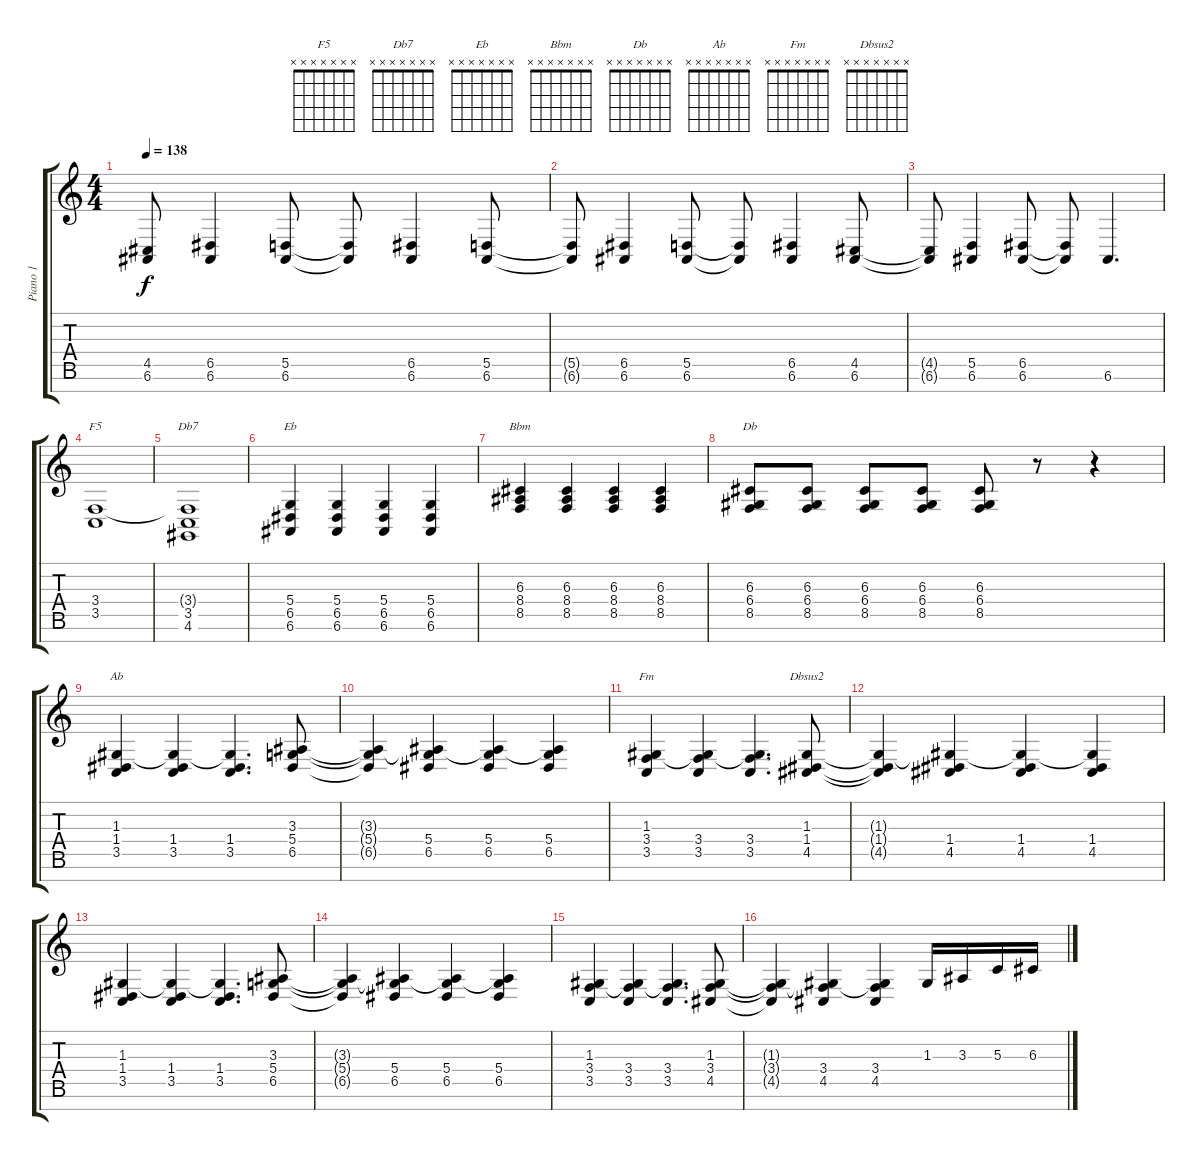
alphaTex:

\track ("Piano 1" "Piano 1") {instrument acousticgrandpiano}
\staff {score tabs}
\tuning (E4 B3 G3 D3 A2 E2 B1) {hide}
\chord ("F5" x x x x x x x) {firstfret 0}
\chord ("Db7" x x x x x x x) {firstfret 0}
\chord ("Eb" x x x x x x x) {firstfret 0}
\chord ("Bbm" x x x x x x x) {firstfret 0}
\chord ("Db" x x x x x x x) {firstfret 0}
\chord ("Ab" x x x x x x x) {firstfret 0}
\chord ("Fm" x x x x x x x) {firstfret 0}
\chord ("Dbsus2" x x x x x x x) {firstfret 0}
\ts (4 4)
\tempo 138
\clef g2
\ks c
(4.5{t} 6.6{t}).8{dy f} (6.5 6.6).4 (5.5 6.6).8 (5.5{t} 6.6{t}).8 (6.5 6.6).4 (5.5 6.6).8 |
(5.5{t} 6.6{t}).8 (6.5 6.6).4 (5.5 6.6).8 (5.5{t} 6.6{t}).8 (6.5 6.6).4 (4.5 6.6).8 |
(4.5{t} 6.6{t}).8 (5.5 6.6).4 (6.5 6.6).8 (6.5{t} 6.6{t}).8 6.6.4{d} |
(3.4 3.5).1{ch "F5"} |
(3.4{t} 3.5 4.6).1{ch "Db7"} |
(5.4 6.5 6.6).4{ch "Eb"} (5.4 6.5 6.6).4 (5.4 6.5 6.6).4 (5.4 6.5 6.6).4 |
(6.3 8.4 8.5).4{ch "Bbm"} (6.3 8.4 8.5).4 (6.3 8.4 8.5).4 (6.3 8.4 8.5).4 |
(6.3 6.4 8.5).8{ch "Db"} (6.3 6.4 8.5).8 (6.3 6.4 8.5).8 (6.3 6.4 8.5).8 (6.3 6.4 8.5).8 r.8 r.4 |
(1.3 1.4 3.5).4{ch "Ab"} (1.3{t} 1.4 3.5).4 (1.3{t} 1.4 3.5).4{d} (3.3 5.4 6.5).8 |
(3.3{t} 5.4{t} 6.5{t}).4 (3.3{t} 5.4 6.5).4 (3.3{t} 5.4 6.5).4 (3.3{t} 5.4 6.5).4 |
(1.3 3.4 3.5).4{ch "Fm"} (1.3{t} 3.4 3.5).4 (1.3{t} 3.4 3.5).4{d} (1.3 1.4 4.5).8{ch "Dbsus2"} |
(1.3{t} 1.4{t} 4.5{t}).4 (1.3{t} 1.4 4.5).4 (1.3{t} 1.4 4.5).4 (1.3{t} 1.4 4.5).4 |
(1.3 1.4 3.5).4 (1.3{t} 1.4 3.5).4 (1.3{t} 1.4 3.5).4{d} (3.3 5.4 6.5).8 |
(3.3{t} 5.4{t} 6.5{t}).4 (3.3{t} 5.4 6.5).4 (3.3{t} 5.4 6.5).4 (3.3{t} 5.4 6.5).4 |
(1.3 3.4 3.5).4 (1.3{t} 3.4 3.5).4 (1.3{t} 3.4 3.5).4{d} (1.3 3.4 4.5).8 |
(1.3{t} 3.4{t} 4.5{t}).4 (1.3{t} 3.4 4.5).4 (1.3{t} 3.4 4.5).4 1.3.16 3.3.16 5.3.16 6.3.16
